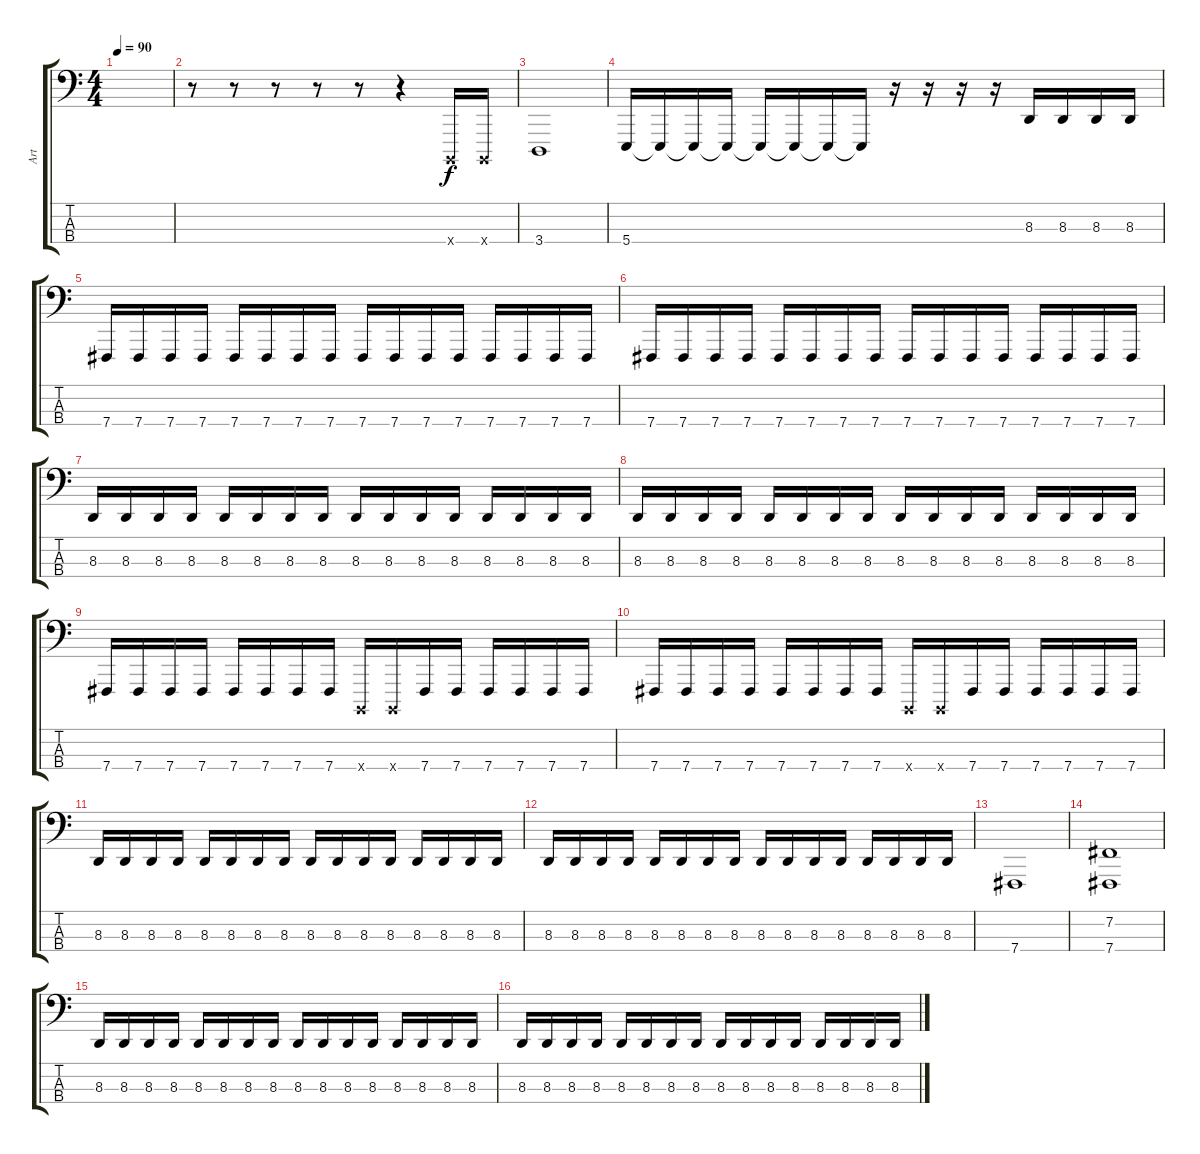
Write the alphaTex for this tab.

\track ("Art" "Art") {instrument lead8bassandlead}
\staff {score tabs}
\tuning (E2 B1 Gb1 B0) {hide}
\ts (4 4)
\tempo 90
\clef f4
\ks c
|
r.8 r.8 r.8 r.8 r.8 r.4 0.4{x}.16 0.4{x}.16 |
3.4.1 |
5.4.16 5.4{t}.16 5.4{t}.16 5.4{t}.16 5.4{t}.16 5.4{t}.16 5.4{t}.16 5.4{t}.16 r.16 r.16 r.16 r.16 8.3.16 8.3.16 8.3.16 8.3.16 |
7.4.16 7.4.16 7.4.16 7.4.16 7.4.16 7.4.16 7.4.16 7.4.16 7.4.16 7.4.16 7.4.16 7.4.16 7.4.16 7.4.16 7.4.16 7.4.16 |
7.4.16 7.4.16 7.4.16 7.4.16 7.4.16 7.4.16 7.4.16 7.4.16 7.4.16 7.4.16 7.4.16 7.4.16 7.4.16 7.4.16 7.4.16 7.4.16 |
8.3.16 8.3.16 8.3.16 8.3.16 8.3.16 8.3.16 8.3.16 8.3.16 8.3.16 8.3.16 8.3.16 8.3.16 8.3.16 8.3.16 8.3.16 8.3.16 |
8.3.16 8.3.16 8.3.16 8.3.16 8.3.16 8.3.16 8.3.16 8.3.16 8.3.16 8.3.16 8.3.16 8.3.16 8.3.16 8.3.16 8.3.16 8.3.16 |
7.4.16 7.4.16 7.4.16 7.4.16 7.4.16 7.4.16 7.4.16 7.4.16 0.4{x}.16 0.4{x}.16 7.4.16 7.4.16 7.4.16 7.4.16 7.4.16 7.4.16 |
7.4.16 7.4.16 7.4.16 7.4.16 7.4.16 7.4.16 7.4.16 7.4.16 0.4{x}.16 0.4{x}.16 7.4.16 7.4.16 7.4.16 7.4.16 7.4.16 7.4.16 |
8.3.16 8.3.16 8.3.16 8.3.16 8.3.16 8.3.16 8.3.16 8.3.16 8.3.16 8.3.16 8.3.16 8.3.16 8.3.16 8.3.16 8.3.16 8.3.16 |
8.3.16 8.3.16 8.3.16 8.3.16 8.3.16 8.3.16 8.3.16 8.3.16 8.3.16 8.3.16 8.3.16 8.3.16 8.3.16 8.3.16 8.3.16 8.3.16 |
7.4.1 |
(7.2 7.4).1 |
8.3.16 8.3.16 8.3.16 8.3.16 8.3.16 8.3.16 8.3.16 8.3.16 8.3.16 8.3.16 8.3.16 8.3.16 8.3.16 8.3.16 8.3.16 8.3.16 |
8.3.16 8.3.16 8.3.16 8.3.16 8.3.16 8.3.16 8.3.16 8.3.16 8.3.16 8.3.16 8.3.16 8.3.16 8.3.16 8.3.16 8.3.16 8.3.16
